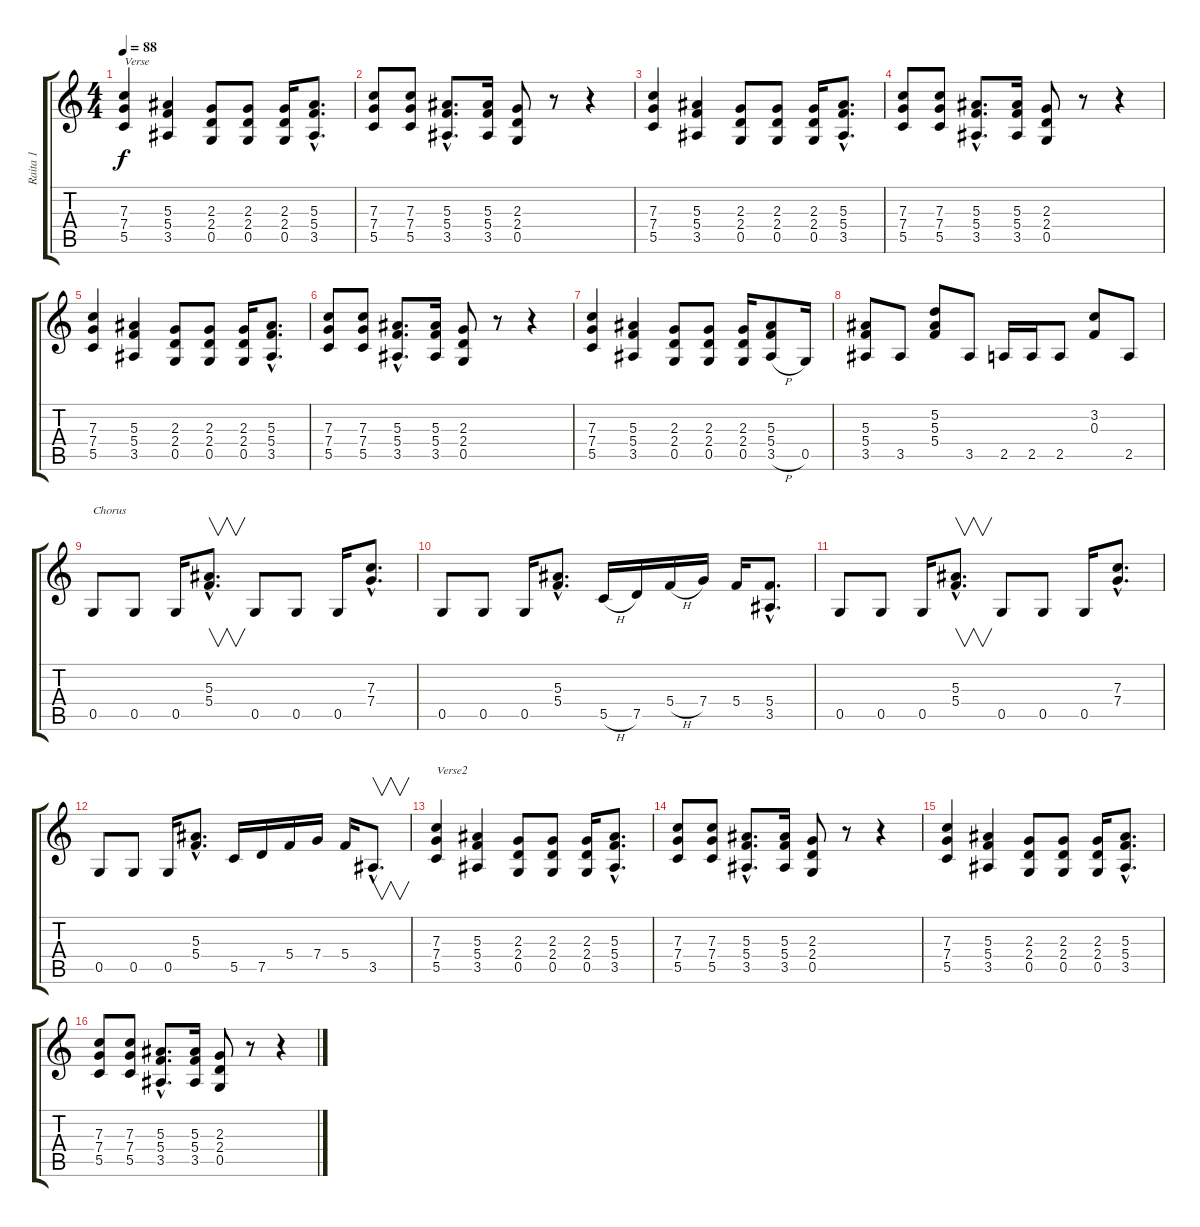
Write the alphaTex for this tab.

\track ("Raita 1" "Raita 1") {instrument distortionguitar}
\staff {score tabs}
\tuning (D4 A3 F3 C3 G2 D2) {hide}
\ts (4 4)
\tempo 88
\clef g2
\ks c
(7.3 7.4 5.5).4{txt "Verse" dy f} (5.3 5.4 3.5).4 (2.3 2.4 0.5).8 (2.3 2.4 0.5).8 (2.3 2.4 0.5).16 (5.3{hac} 5.4{hac} 3.5{hac}).8{d} |
(7.3 7.4 5.5).8 (7.3 7.4 5.5).8 (5.3{hac} 5.4{hac} 3.5{hac}).8{d} (5.3 5.4 3.5).16 (2.3 2.4 0.5).8 r.8 r.4 |
(7.3 7.4 5.5).4 (5.3 5.4 3.5).4 (2.3 2.4 0.5).8 (2.3 2.4 0.5).8 (2.3 2.4 0.5).16 (5.3{hac} 5.4{hac} 3.5{hac}).8{d} |
(7.3 7.4 5.5).8 (7.3 7.4 5.5).8 (5.3{hac} 5.4{hac} 3.5{hac}).8{d} (5.3 5.4 3.5).16 (2.3 2.4 0.5).8 r.8 r.4 |
(7.3 7.4 5.5).4 (5.3 5.4 3.5).4 (2.3 2.4 0.5).8 (2.3 2.4 0.5).8 (2.3 2.4 0.5).16 (5.3{hac} 5.4{hac} 3.5{hac}).8{d} |
(7.3 7.4 5.5).8 (7.3 7.4 5.5).8 (5.3{hac} 5.4{hac} 3.5{hac}).8{d} (5.3 5.4 3.5).16 (2.3 2.4 0.5).8 r.8 r.4 |
(7.3 7.4 5.5).4 (5.3 5.4 3.5).4 (2.3 2.4 0.5).8 (2.3 2.4 0.5).8 (2.3 2.4 0.5).16 (5.3 5.4 3.5{h}).8 0.5.16 |
(5.3 5.4 3.5).8 3.5.8 (5.2 5.3 5.4).8 3.5.8 2.5.16 2.5.16 2.5.8 (3.2 0.3).8 2.5.8 |
0.5.8{txt "Chorus"} 0.5.8 0.5.16 (5.3{hac} 5.4{hac}).8{v d} 0.5.8 0.5.8 0.5.16 (7.3{hac} 7.4{hac}).8{d} |
0.5.8 0.5.8 0.5.16 (5.3{hac} 5.4{hac}).8{d} 5.5{h}.16 7.5.16 5.4{h}.16 7.4.16 5.4.16 (5.4{hac} 3.5{hac}).8{d} |
0.5.8 0.5.8 0.5.16 (5.3{hac} 5.4{hac}).8{v d} 0.5.8 0.5.8 0.5.16 (7.3{hac} 7.4{hac}).8{d} |
0.5.8 0.5.8 0.5.16 (5.3{hac} 5.4{hac}).8{d} 5.5.16 7.5.16 5.4.16 7.4.16 5.4.16 3.5{hac}.8{v d} |
(7.3 7.4 5.5).4{txt "Verse2"} (5.3 5.4 3.5).4 (2.3 2.4 0.5).8 (2.3 2.4 0.5).8 (2.3 2.4 0.5).16 (5.3{hac} 5.4{hac} 3.5{hac}).8{d} |
(7.3 7.4 5.5).8 (7.3 7.4 5.5).8 (5.3{hac} 5.4{hac} 3.5{hac}).8{d} (5.3 5.4 3.5).16 (2.3 2.4 0.5).8 r.8 r.4 |
(7.3 7.4 5.5).4 (5.3 5.4 3.5).4 (2.3 2.4 0.5).8 (2.3 2.4 0.5).8 (2.3 2.4 0.5).16 (5.3{hac} 5.4{hac} 3.5{hac}).8{d} |
(7.3 7.4 5.5).8 (7.3 7.4 5.5).8 (5.3{hac} 5.4{hac} 3.5{hac}).8{d} (5.3 5.4 3.5).16 (2.3 2.4 0.5).8 r.8 r.4
